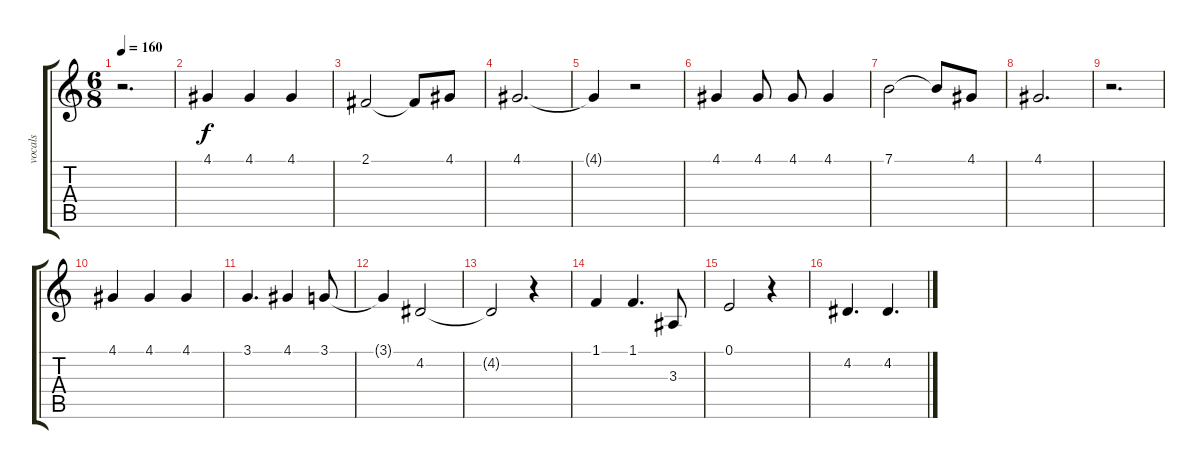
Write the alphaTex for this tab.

\track ("vocals" "vocals") {instrument lead6voice}
\staff {score tabs}
\tuning (E4 B3 G3 D3 A2 E2) {hide}
\ts (6 8)
\tempo 160
\clef g2
\ks c
r.2{d dy f} |
4.1.4 4.1.4 4.1.4 |
2.1.2 2.1{t}.8 4.1.8 |
4.1.2{d} |
4.1{t}.4 r.2 |
4.1.4 4.1.8 4.1.8 4.1.4 |
7.1.2 7.1{t}.8 4.1.8 |
4.1.2{d} |
r.2{d} |
4.1.4 4.1.4 4.1.4 |
3.1.4{d} 4.1.4 3.1.8 |
3.1{t}.4 4.2.2 |
4.2{t}.2 r.4 |
1.1.4 1.1.4{d} 3.3.8 |
0.1.2 r.4 |
4.2.4{d} 4.2.4{d}
